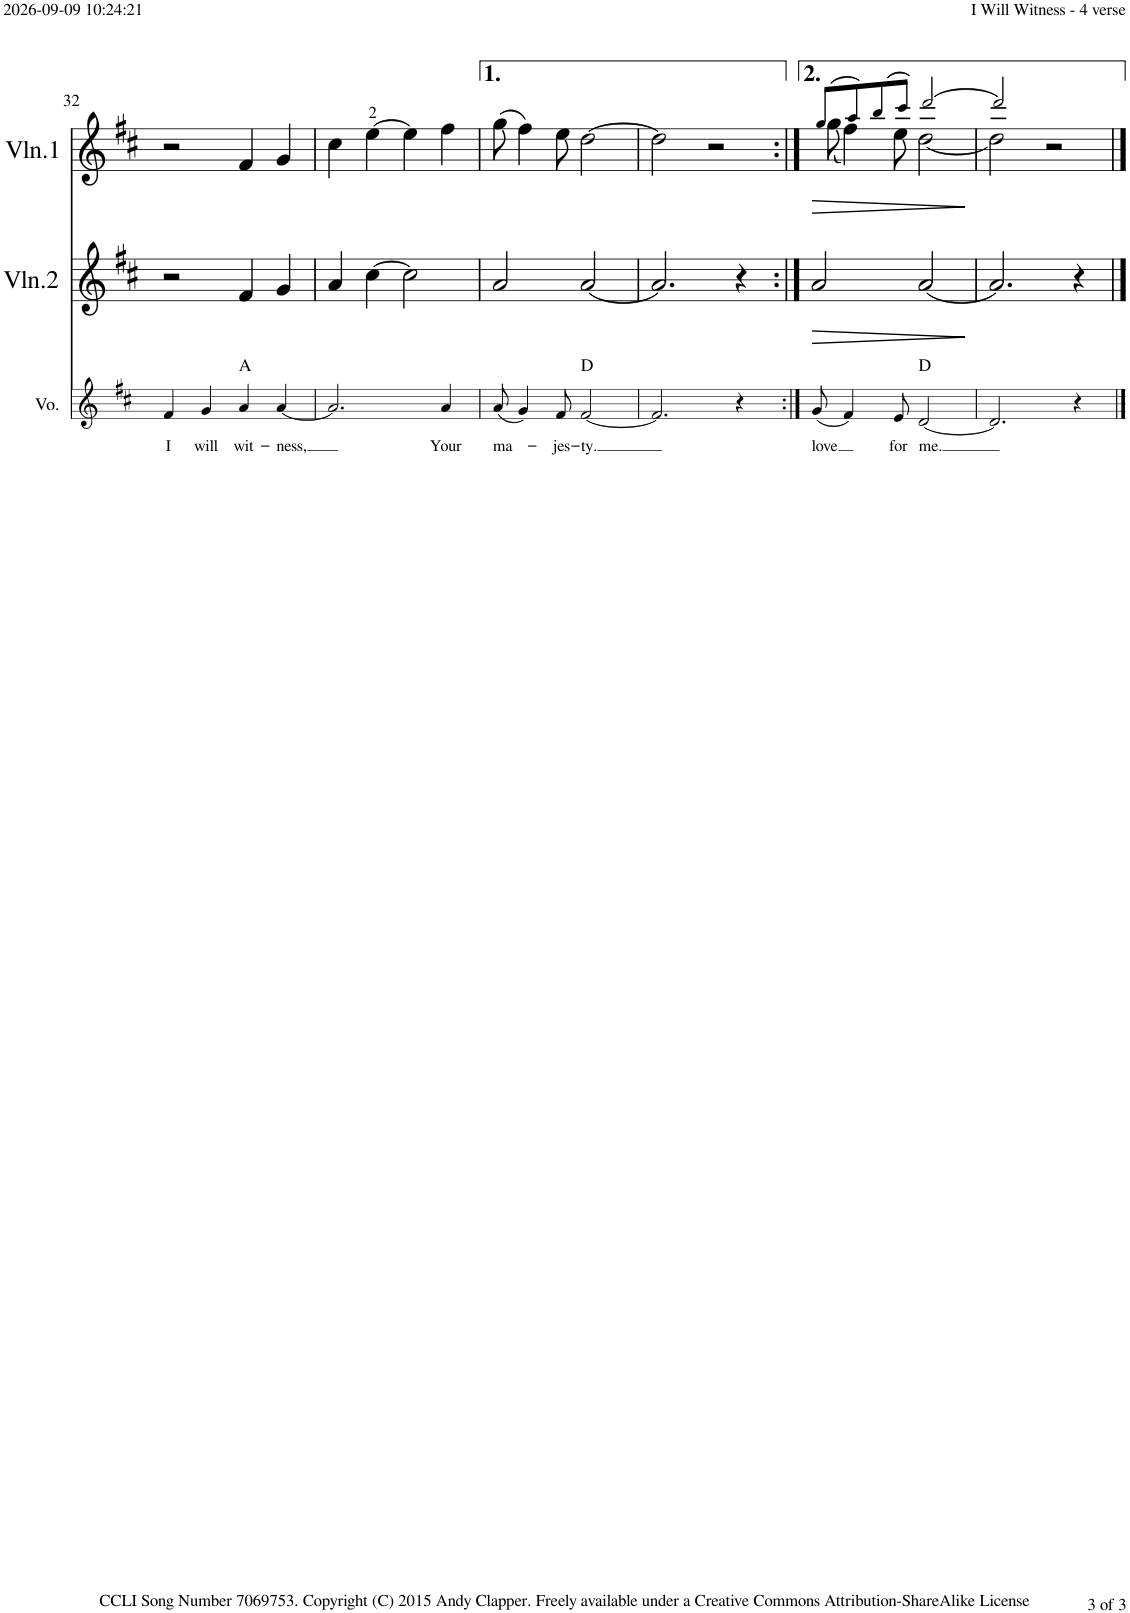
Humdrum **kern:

**kern	**text	**harte	**kern	**dynam	**kern	**dynam
*part3	*part3	*part3	*part2	*part2	*part1	*part1
*staff3	*staff3	*	*staff2	*staff2	*staff1	*staff1
*I"Voice	*	*	*I"Violin 2	*	*I"Violin 1	*
*I'Vo.	*	*	*I'Vln.2	*	*I'Vln.1	*
!!LO:PB:g=z
*clefG2	*	*	*clefG2	*	*clefG2	*
*k[f#c#]	*	*	*k[f#c#]	*	*k[f#c#]	*
*M4/4	*	*	*M4/4	*	*M4/4	*
=32	=32	=32	=32	=32	=32	=32
!	!LO:LY:b	!	!	!	!	!
4f#/	I	.	2r	.	2r	.
!	!LO:LY:b	!	!	!	!	!
4g/	will	.	.	.	.	.
!	!LO:LY:b	!	!	!	!	!
4a/	wit-	A:maj	4f#/	.	4f#/	.
!	!LO:LY:b	!	!	!	!	!
[4a/	-ness,	.	4g/	.	4g/	.
=33	=33	=33	=33	=33	=33	=33
2.a/]	.	.	4a/	.	4cc#\	.
.	.	.	[4cc#\	.	[4ee\	.
.	.	.	2cc#\]	.	4ee\]	.
!	!LO:LY:b	!	!	!	!	!
4a/	Your	.	.	.	4ff#\	.
=34	=34	=34	=34	=34	=34	=34
!	!LO:LY:b	!	!	!	!	!
(8a/	ma-	.	2a/	.	(8gg\	.
4g/)	.	.	.	.	4ff#\)	.
!	!LO:LY:b	!	!	!	!	!
8f#/	-jes-	.	.	.	8ee\	.
!	!LO:LY:b	!	!	!	!	!
[2f#/	-ty.	D:maj	[2a/	.	[2dd\	.
=35	=35	=35	=35	=35	=35	=35
2.f#/]	.	.	2.a/]	.	2dd\]	.
.	.	.	.	.	2r	.
4r	.	.	4r	.	.	.
=36:|!	=36:|!	=36:|!	=36:|!	=36:|!	=36:|!	=36:|!
!	!LO:LY:b	!	!	!LO:HP:b	!	!LO:HP:b
*	*	*	*	*	*^	*
(8g/	-love	.	2a/	>	(8gg!/L	(8gg\	>
4f#/)	.	.	.	.	8aa!/)	4ff#\)	.
.	.	.	.	.	(8bb!/	.	.
!	!LO:LY:b	!	!	!	!	!	!
8e/	for	.	.	.	8ccc#!/J)	8ee\	.
!	!LO:LY:b	!	!	!	!	!	!
[2d/	me.	D:maj	[2a/	.	[2ddd!/	[2dd\	.
*	*	*	*	*	*v	*v	*
.	.	.	.	]	.	]
=37	=37	=37	=37	=37	=37	=37
*	*	*	*	*	*^	*
2.d/]	.	.	2.a/]	.	2ddd!/]	2dd\]	.
.	.	.	.	.	2r	2ryy	.
4r	.	.	4r	.	.	.	.
*	*	*	*	*	*v	*v	*
==	==	==	==	==	==	==
*-	*-	*-	*-	*-	*-	*-
